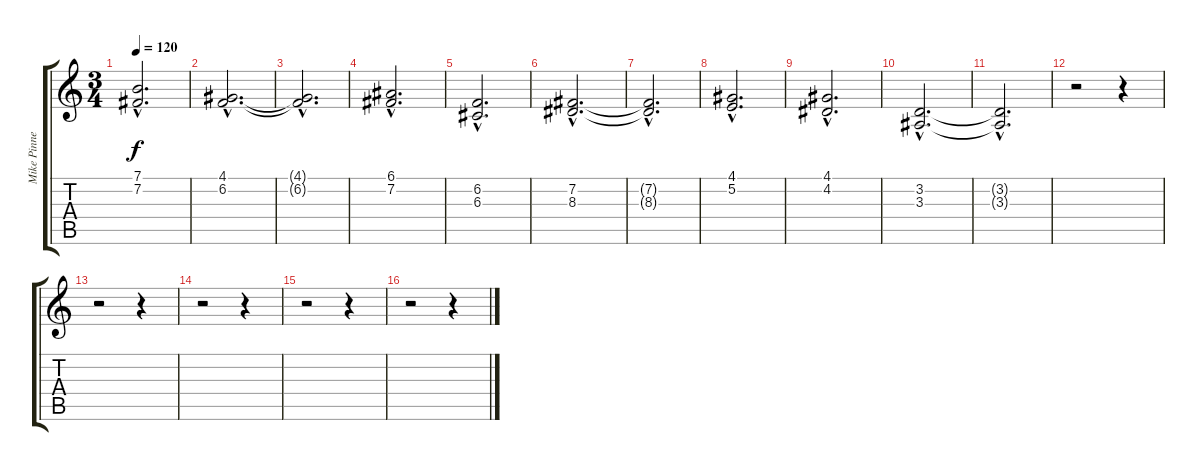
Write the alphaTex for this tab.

\track ("Mike Pinnella (Strings)" "Mike Pinne") {instrument stringensemble1}
\staff {score tabs}
\tuning (E4 B3 G3 D3 A2 E2) {hide}
\ts (3 4)
\tempo 120
\clef g2
\ks c
(7.1{hac} 7.2{hac}).2{d dy f} |
(4.1{hac} 6.2{hac}).2{d} |
(4.1{hac t} 6.2{hac t}).2{d} |
(6.1{hac} 7.2{hac}).2{d} |
(6.2{hac} 6.3{hac}).2{d} |
(7.2{hac} 8.3{hac}).2{d} |
(7.2{hac t} 8.3{hac t}).2{d} |
(4.1{hac} 5.2{hac}).2{d} |
(4.1{hac} 4.2{hac}).2{d} |
(3.2{hac} 3.3{hac}).2{d} |
(3.2{hac t} 3.3{hac t}).2{d} |
r.2 r.4 |
r.2 r.4 |
r.2 r.4 |
r.2 r.4 |
r.2 r.4
